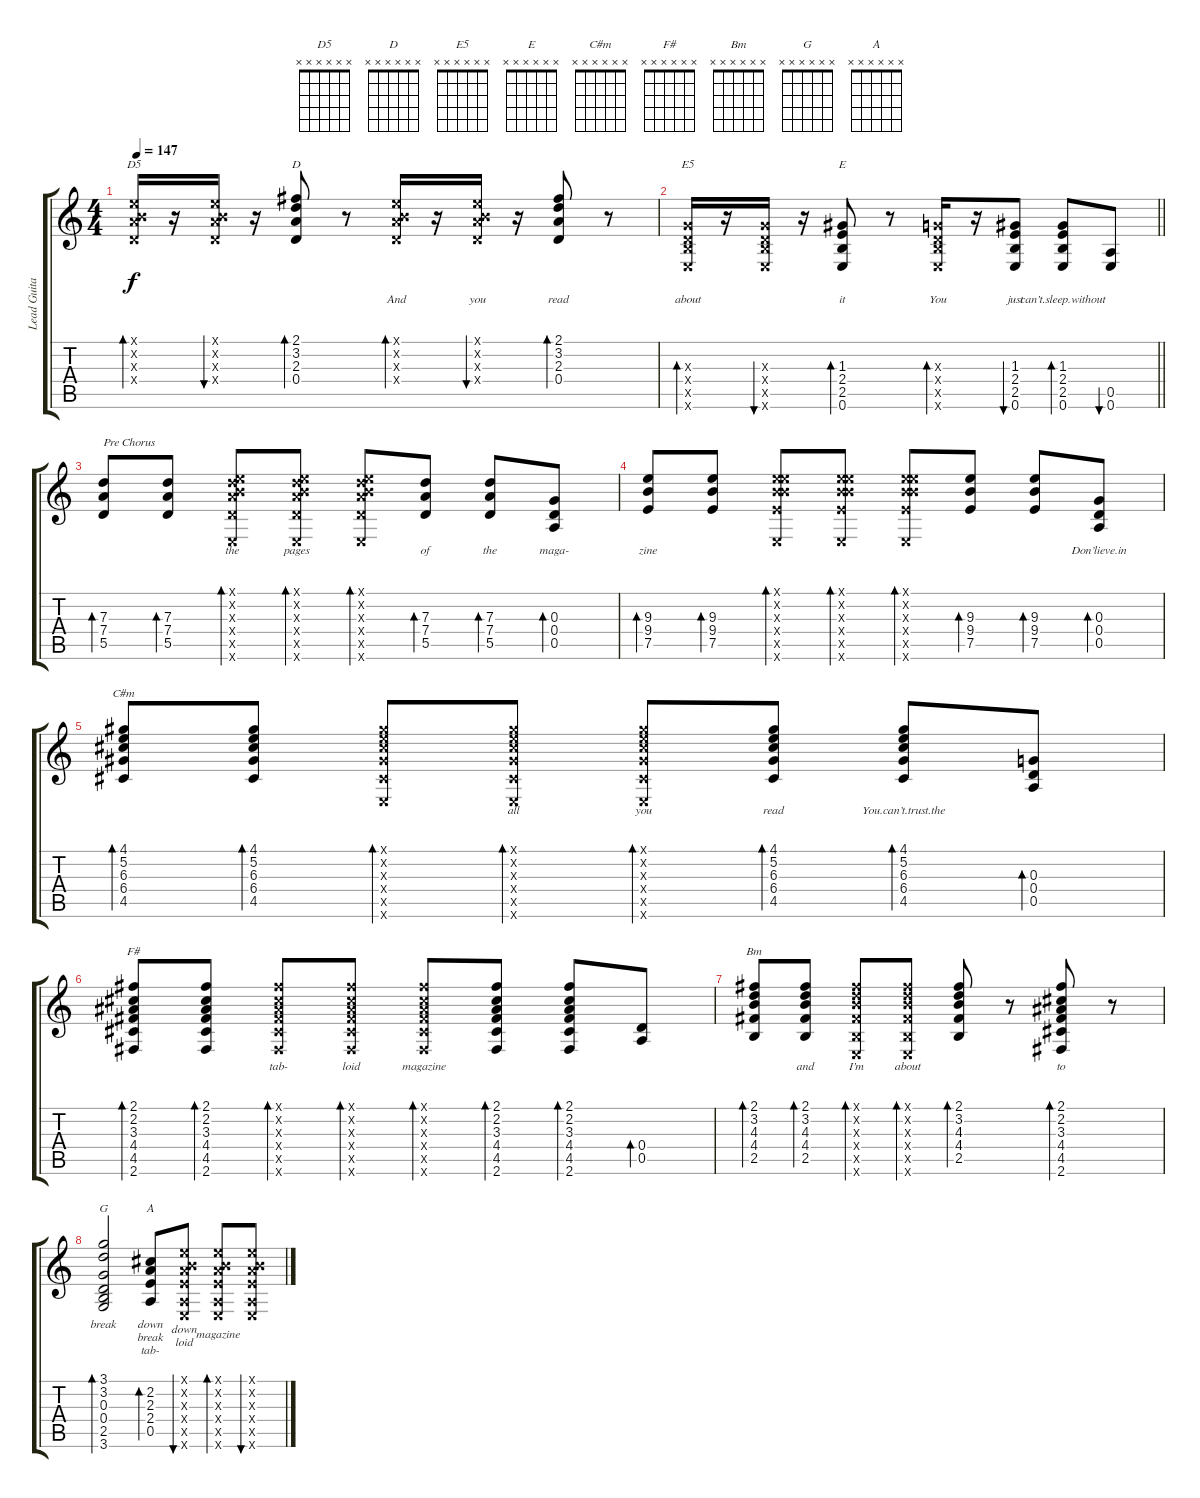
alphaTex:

\track ("Lead Guitar" "Lead Guita") {instrument overdrivenguitar}
\staff {score tabs}
\tuning (E4 B3 G3 D3 A2 E2) {hide}
\chord ("D5" x x x x x x)
\chord ("D" x x x x x x)
\chord ("E5" x x x x x x)
\chord ("E" x x x x x x)
\chord ("C#m" x x x x x x)
\chord ("F#" x x x x x x)
\chord ("Bm" x x x x x x)
\chord ("G" x x x x x x)
\chord ("A" x x x x x x)
\ts (4 4)
\tempo 147
\clef g2
\ks c
(0.1{x} 0.2{x} 2.3{x} 0.4{x}).16{bd 30 ch "D5" lyrics (0 "") lyrics (1 "") lyrics (2 "") lyrics (3 "") lyrics (4 "") dy f} r.16 (0.1{x} 0.2{x} 2.3{x} 0.4{x}).16{bu 30 lyrics (0 "") lyrics (1 "") lyrics (2 "") lyrics (3 "") lyrics (4 "")} r.16 (2.1 3.2 2.3 0.4).8{bd 30 ch "D" lyrics (0 "") lyrics (1 "") lyrics (2 "") lyrics (3 "") lyrics (4 "")} r.8 (0.1{x} 0.2{x} 2.3{x} 0.4{x}).16{bd 30 lyrics (0 "And") lyrics (1 "") lyrics (2 "") lyrics (3 "") lyrics (4 "")} r.16 (0.1{x} 0.2{x} 2.3{x} 0.4{x}).16{bu 30 lyrics (0 "you") lyrics (1 "") lyrics (2 "") lyrics (3 "") lyrics (4 "")} r.16 (2.1 3.2 2.3 0.4).8{bd 30 lyrics (0 "read") lyrics (1 "") lyrics (2 "") lyrics (3 "") lyrics (4 "")} r.8 |
\barLineRight lightlight
(0.3{x} 0.4{x} 2.5{x} 0.6{x}).16{bd 30 ch "E5" lyrics (0 "about") lyrics (1 "") lyrics (2 "") lyrics (3 "") lyrics (4 "")} r.16 (0.3{x} 0.4{x} 2.5{x} 0.6{x}).16{bu 30 lyrics (0 "") lyrics (1 "") lyrics (2 "") lyrics (3 "") lyrics (4 "")} r.16 (1.3 2.4 2.5 0.6).8{bd 30 ch "E" lyrics (0 "it") lyrics (1 "") lyrics (2 "") lyrics (3 "") lyrics (4 "")} r.8 (0.3{x} 0.4{x} 2.5{x} 0.6{x}).16{bd 30 lyrics (0 "You") lyrics (1 "") lyrics (2 "") lyrics (3 "") lyrics (4 "")} r.16 (1.3 2.4 2.5 0.6).8{bu 30 lyrics (0 "just") lyrics (1 "") lyrics (2 "") lyrics (3 "") lyrics (4 "")} (1.3 2.4 2.5 0.6).8{bd 30 lyrics (0 "can’t.sleep.without") lyrics (1 "") lyrics (2 "") lyrics (3 "") lyrics (4 "")} (0.5 0.6).8{bu 30 lyrics (0 "") lyrics (1 "") lyrics (2 "") lyrics (3 "") lyrics (4 "")} |
(7.3 7.4 5.5).8{bd 30 txt "Pre Chorus" lyrics (0 "") lyrics (1 "") lyrics (2 "") lyrics (3 "") lyrics (4 "")} (7.3 7.4 5.5).8{bd 30 lyrics (0 "") lyrics (1 "") lyrics (2 "") lyrics (3 "") lyrics (4 "")} (0.1{x} 0.2{x} 7.3{x} 7.4{x} 5.5{x} 0.6{x}).8{bd 30 lyrics (0 "the") lyrics (1 "") lyrics (2 "") lyrics (3 "") lyrics (4 "")} (0.1{x} 0.2{x} 7.3{x} 7.4{x} 5.5{x} 0.6{x}).8{bd 30 lyrics (0 "pages") lyrics (1 "") lyrics (2 "") lyrics (3 "") lyrics (4 "")} (0.1{x} 0.2{x} 7.3{x} 7.4{x} 5.5{x} 0.6{x}).8{bd 30 lyrics (0 "") lyrics (1 "") lyrics (2 "") lyrics (3 "") lyrics (4 "")} (7.3 7.4 5.5).8{bd 30 lyrics (0 "of") lyrics (1 "") lyrics (2 "") lyrics (3 "") lyrics (4 "")} (7.3 7.4 5.5).8{bd 30 lyrics (0 "the") lyrics (1 "") lyrics (2 "") lyrics (3 "") lyrics (4 "")} (0.3 0.4 0.5).8{bd 30 lyrics (0 "maga-") lyrics (1 "") lyrics (2 "") lyrics (3 "") lyrics (4 "")} |
(9.3 9.4 7.5).8{bd 30 lyrics (0 "zine") lyrics (1 "") lyrics (2 "") lyrics (3 "") lyrics (4 "")} (9.3 9.4 7.5).8{bd 30 lyrics (0 "") lyrics (1 "") lyrics (2 "") lyrics (3 "") lyrics (4 "")} (0.1{x} 0.2{x} 9.3{x} 9.4{x} 7.5{x} 0.6{x}).8{bd 30 lyrics (0 "") lyrics (1 "") lyrics (2 "") lyrics (3 "") lyrics (4 "")} (0.1{x} 0.2{x} 9.3{x} 9.4{x} 7.5{x} 0.6{x}).8{bd 30 lyrics (0 "") lyrics (1 "") lyrics (2 "") lyrics (3 "") lyrics (4 "")} (0.1{x} 0.2{x} 9.3{x} 9.4{x} 7.5{x} 0.6{x}).8{bd 30 lyrics (0 "") lyrics (1 "") lyrics (2 "") lyrics (3 "") lyrics (4 "")} (9.3 9.4 7.5).8{bd 30 lyrics (0 "") lyrics (1 "") lyrics (2 "") lyrics (3 "") lyrics (4 "")} (9.3 9.4 7.5).8{bd 30 lyrics (0 "") lyrics (1 "") lyrics (2 "") lyrics (3 "") lyrics (4 "")} (0.3 0.4 0.5).8{bd 30 lyrics (0 "Don’lieve.in") lyrics (1 "") lyrics (2 "") lyrics (3 "") lyrics (4 "")} |
(4.1 5.2 6.3 6.4 4.5).8{bd 30 ch "C#m" lyrics (0 "") lyrics (1 "") lyrics (2 "") lyrics (3 "") lyrics (4 "")} (4.1 5.2 6.3 6.4 4.5).8{bd 30 lyrics (0 "") lyrics (1 "") lyrics (2 "") lyrics (3 "") lyrics (4 "")} (4.1{x} 5.2{x} 6.3{x} 6.4{x} 4.5{x} 0.6{x}).8{bd 30 lyrics (0 "") lyrics (1 "") lyrics (2 "") lyrics (3 "") lyrics (4 "")} (4.1{x} 5.2{x} 6.3{x} 6.4{x} 4.5{x} 0.6{x}).8{bd 30 lyrics (0 "all") lyrics (1 "") lyrics (2 "") lyrics (3 "") lyrics (4 "")} (4.1{x} 5.2{x} 6.3{x} 6.4{x} 4.5{x} 0.6{x}).8{bd 30 lyrics (0 "you") lyrics (1 "") lyrics (2 "") lyrics (3 "") lyrics (4 "")} (4.1 5.2 6.3 6.4 4.5).8{bd 30 lyrics (0 "read") lyrics (1 "") lyrics (2 "") lyrics (3 "") lyrics (4 "")} (4.1 5.2 6.3 6.4 4.5).8{bd 30 lyrics (0 "You.can’t.trust.the") lyrics (1 "") lyrics (2 "") lyrics (3 "") lyrics (4 "")} (0.3 0.4 0.5).8{bd 30 lyrics (0 "") lyrics (1 "") lyrics (2 "") lyrics (3 "") lyrics (4 "")} |
(2.1 2.2 3.3 4.4 4.5 2.6).8{bd 30 ch "F#" lyrics (0 "") lyrics (1 "") lyrics (2 "") lyrics (3 "") lyrics (4 "")} (2.1 2.2 3.3 4.4 4.5 2.6).8{bd 30 lyrics (0 "") lyrics (1 "") lyrics (2 "") lyrics (3 "") lyrics (4 "")} (2.1{x} 2.2{x} 3.3{x} 4.4{x} 4.5{x} 2.6{x}).8{bd 30 lyrics (0 "tab-") lyrics (1 "") lyrics (2 "") lyrics (3 "") lyrics (4 "")} (2.1{x} 2.2{x} 3.3{x} 4.4{x} 4.5{x} 2.6{x}).8{bd 30 lyrics (0 "loid") lyrics (1 "") lyrics (2 "") lyrics (3 "") lyrics (4 "")} (2.1{x} 2.2{x} 3.3{x} 4.4{x} 4.5{x} 2.6{x}).8{bd 30 lyrics (0 "magazine") lyrics (1 "") lyrics (2 "") lyrics (3 "") lyrics (4 "")} (2.1 2.2 3.3 4.4 4.5 2.6).8{bd 30 lyrics (0 "") lyrics (1 "") lyrics (2 "") lyrics (3 "") lyrics (4 "")} (2.1 2.2 3.3 4.4 4.5 2.6).8{bd 30 lyrics (0 "") lyrics (1 "") lyrics (2 "") lyrics (3 "") lyrics (4 "")} (0.4 0.5).8{bd 30 lyrics (0 "") lyrics (1 "") lyrics (2 "") lyrics (3 "") lyrics (4 "")} |
(2.1 3.2 4.3 4.4 2.5).8{bd 30 ch "Bm" lyrics (0 "") lyrics (1 "") lyrics (2 "") lyrics (3 "") lyrics (4 "")} (2.1 3.2 4.3 4.4 2.5).8{bd 30 lyrics (0 "and") lyrics (1 "") lyrics (2 "") lyrics (3 "") lyrics (4 "")} (2.1{x} 3.2{x} 4.3{x} 4.4{x} 2.5{x} 0.6{x}).8{bd 30 lyrics (0 "I’m") lyrics (1 "") lyrics (2 "") lyrics (3 "") lyrics (4 "")} (2.1{x} 3.2{x} 4.3{x} 4.4{x} 2.5{x} 0.6{x}).8{bd 30 lyrics (0 "about") lyrics (1 "") lyrics (2 "") lyrics (3 "") lyrics (4 "")} (2.1 3.2 4.3 4.4 2.5).8{bd 30 lyrics (0 "") lyrics (1 "") lyrics (2 "") lyrics (3 "") lyrics (4 "")} r.8 (2.1 2.2 3.3 4.4 4.5 2.6).8{bd 30 lyrics (0 "to") lyrics (1 "") lyrics (2 "") lyrics (3 "") lyrics (4 "")} r.8 |
(3.1 3.2 0.3 0.4 2.5 3.6).2{bd 30 ch "G" lyrics (0 "break") lyrics (1 "") lyrics (2 "") lyrics (3 "") lyrics (4 "")} (2.2 2.3 2.4 0.5).8{bd 30 ch "A" lyrics (0 "down") lyrics (1 "break") lyrics (2 "tab-") lyrics (3 "") lyrics (4 "")} (0.1{x} 0.2{x} 2.3{x} 2.4{x} 0.5{x} 0.6{x}).8{bu 30 lyrics (0 "") lyrics (1 "down") lyrics (2 "loid") lyrics (3 "") lyrics (4 "")} (0.1{x} 0.2{x} 2.3{x} 2.4{x} 0.5{x} 0.6{x}).8{bd 30 lyrics (0 "") lyrics (1 "") lyrics (2 "magazine") lyrics (3 "") lyrics (4 "")} (0.1{x} 0.2{x} 2.3{x} 2.4{x} 0.5{x} 0.6{x}).8{bu 30 lyrics (0 "") lyrics (1 "") lyrics (2 "") lyrics (3 "") lyrics (4 "")}
